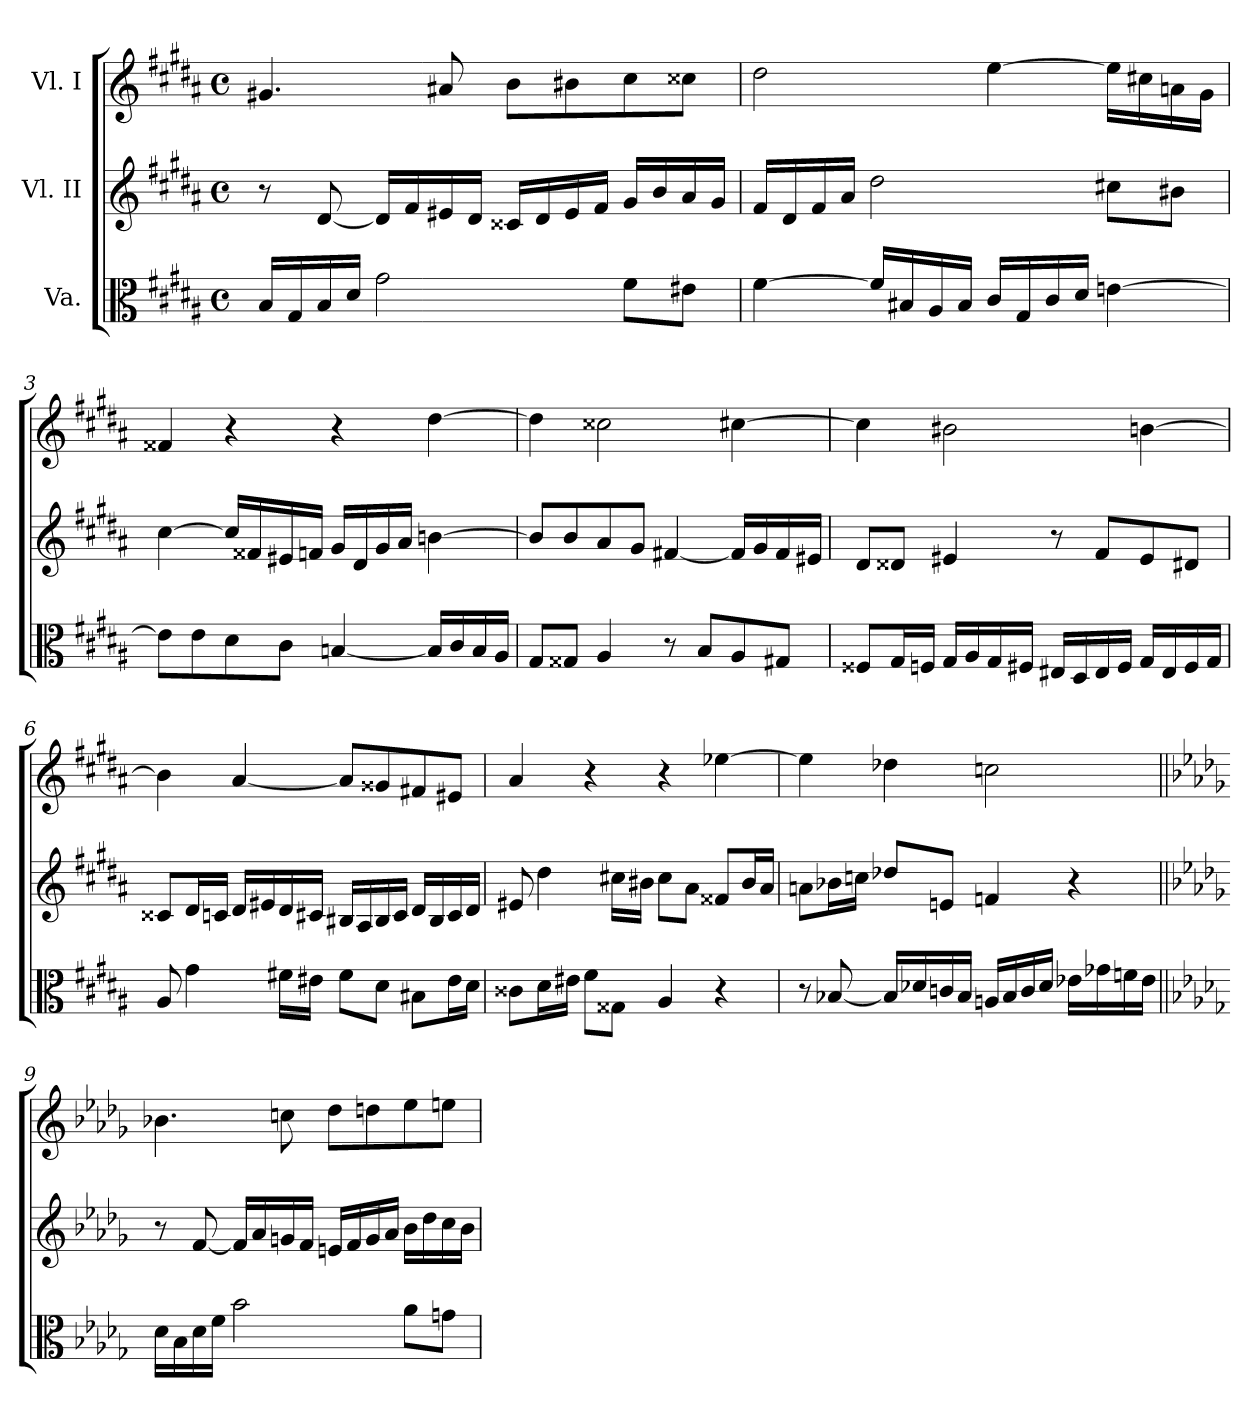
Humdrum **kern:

**kern	**kern	**kern
*part3	*part2	*part1
*staff3	*staff2	*staff1
*I"Va.	*I"Vl. II	*I"Vl. I
*clefC3	*clefG2	*clefG2
*k[f#c#g#d#a#]	*k[f#c#g#d#a#]	*k[f#c#g#d#a#]
*g#:	*g#:	*g#:
*M4/4	*M4/4	*M4/4
*met(c)	*met(c)	*met(c)
=1	=1	=1
16B!/LL	8r	4.g#X/
16G#/	.	.
16B/	[8d#/	.
16d#/JJ	.	.
2g#\	16d#/LL]	.
.	16f#/	.
.	16e#X/	8a#X/
.	16d#/JJ	.
.	16c##X/LL	8b\L
.	16d#/	.
.	16e#/	8b#X\
.	16f#/JJ	.
8f#\L	16g#/LL	8cc#\
.	16b/	.
8e#X\J	16a#/	8cc##X\J
.	16g#/JJ	.
=2	=2	=2
[4f#\	16f#/LL	2dd#\
.	16d#/	.
.	16f#/	.
.	16a#/JJ	.
16f#/LL]	2dd#\	.
16B#X/	.	.
16A#/	.	.
16B#/JJ	.	.
16c#/LL	.	[4ee\
16G#/	.	.
16c#/	.	.
16d#/JJ	.	.
[4en\	8cc#X\L	16ee\LL]
.	.	16cc#X\
.	8b#X\J	16an\
.	.	16g#\JJ
=3	=3	=3
8e\L]	[4cc#\	4f##X/
8e\	.	.
8d#\	16cc#/LL]	4r
.	16f##X/	.
8c#\J	16e#X/	.
.	16fn/JJ	.
[4Bn/	16g#/LL	4r
.	16d#/	.
.	16g#/	.
.	16a#/JJ	.
16B/LL]	[4bn\	[4dd#\
16c#/	.	.
16B/	.	.
16A#/JJ	.	.
=4	=4	=4
8G#/L	8b/L]	4dd#\]
8G##X/J	8b/	.
4A#/	8a#/	2cc##X\
.	8g#/J	.
8r	[4f#X/	.
8B/L	.	.
8A#/	16f#/LL]	[4cc#X\
.	16g#/	.
8G#X/J	16f#/	.
.	16e#X/JJ	.
=5	=5	=5
8F##X/L	8d#/L	4cc#\]
16G#/L	8d##X/J	.
16Fn/JJ	.	.
16G#/LL	4e#X/	2b#X\
16A#/	.	.
16G#/	.	.
16F#X/JJ	.	.
16E#X/LL	8r	.
16D#/	.	.
16E#/	8f#/L	.
16F#/JJ	.	.
16G#/LL	8e#/	[4bn\
16E#/	.	.
16F#/	8d#X/J	.
16G#/JJ	.	.
=6	=6	=6
8A#/	8c##X/L	4b\]
4g#\	16d#/L	.
.	16cn/JJ	.
.	16d#/LL	[4a#/
.	16e#X/	.
16f#X\LL	16d#/	.
16e#X\JJ	16c#X/JJ	.
8f#\L	16B#X/LL	8a#/L]
.	16A#/	.
8d#\J	16B#/	8g##X/
.	16c#/JJ	.
8B#X\L	16d#/LL	8f#X/
.	16B#/	.
16e#\L	16c#/	8e#X/J
16d#\JJ	16d#/JJ	.
!!LO:LB:g=z
=7	=7	=7
8c##X\L	8e#X/	4a#/
16d#\L	4dd#\	.
16e#X\JJ	.	.
8f#\L	.	4r
8G##X\J	16cc#X\LL	.
.	16b#X\JJ	.
4A#/	8cc#\L	4r
.	8a#\J	.
4r	8f##X/L	[4ee-X\
.	16b#/L	.
.	16a#/JJ	.
=8	=8	=8
8r	8an\L	4ee-\]
[8B-X/	16b-X\L	.
.	16ccn\JJ	.
16B-/LL]	8dd-X/L	4dd-X\
16d-X/	.	.
16cn/	8en/J	.
16B-/JJ	.	.
16An/LL	4fn/	2ccn\
16B-/	.	.
16c/	.	.
16d-/JJ	.	.
16e-X\LL	4r	.
16g-X\	.	.
16fn\	.	.
16e-\JJ	.	.
=9||	=9||	=9||
*k[b-e-a-d-g-]	*k[b-e-a-d-g-]	*k[b-e-a-d-g-]
*b-:	*b-:	*b-:
16d-\LL	8r	4.b-X\
16B-\	.	.
16d-\	[8f/	.
16f\JJ	.	.
2b-\	16f/LL]	.
.	16a-/	.
.	16gn/	8ccn\
.	16f/JJ	.
.	16en/LL	8dd-\L
.	16f/	.
.	16g/	8ddn\
.	16a-/JJ	.
8a-\L	16b-\LL	8ee-\
.	16dd-\	.
8gn\J	16cc\	8een\J
.	16b-\JJ	.
=	=	=
*-	*-	*-
